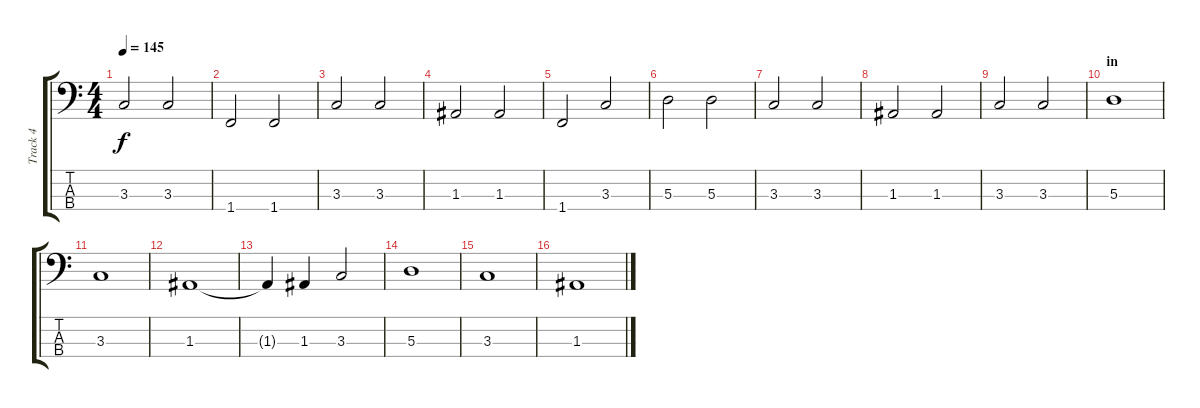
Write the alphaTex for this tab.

\track ("Track 4" "Track 4") {instrument electricbasspick}
\staff {score tabs}
\tuning (G2 D2 A1 E1) {hide}
\ts (4 4)
\tempo 145
\clef f4
\ks c
3.3.2{dy f} 3.3.2 |
1.4.2 1.4.2 |
3.3.2 3.3.2 |
1.3.2 1.3.2 |
1.4.2 3.3.2 |
5.3.2 5.3.2 |
3.3.2 3.3.2 |
1.3.2 1.3.2 |
3.3.2 3.3.2 |
\section ("" "in")
5.3.1 |
3.3.1 |
1.3.1 |
1.3{t}.4 1.3.4 3.3.2 |
5.3.1 |
3.3.1 |
1.3.1
